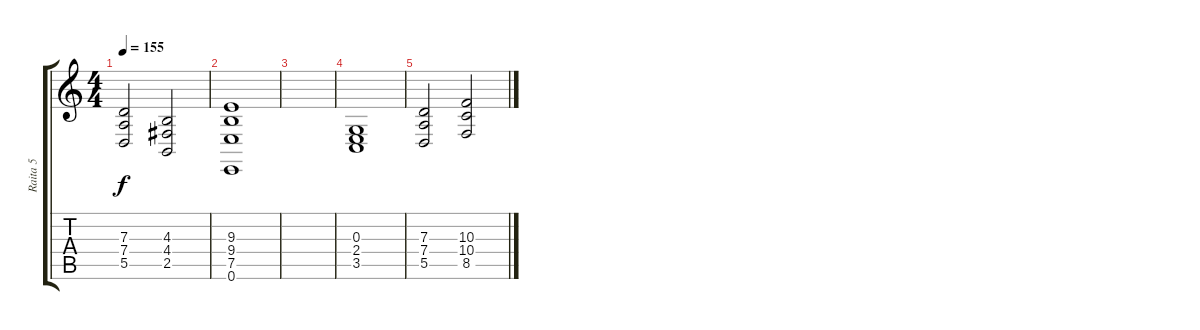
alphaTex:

\track ("Raita 5" "Raita 5") {instrument acousticgrandpiano}
\staff {score tabs}
\tuning (E4 B3 G3 D3 A2 E2) {hide}
\ts (4 4)
\tempo 155
\clef g2
\ks c
(7.3 7.4 5.5).2{dy f} (4.3 4.4 2.5).2 |
(9.3 9.4 7.5 0.6).1 |
|
(0.3 2.4 3.5).1{instrument churchorgan} |
(7.3 7.4 5.5).2 (10.3 10.4 8.5).2
